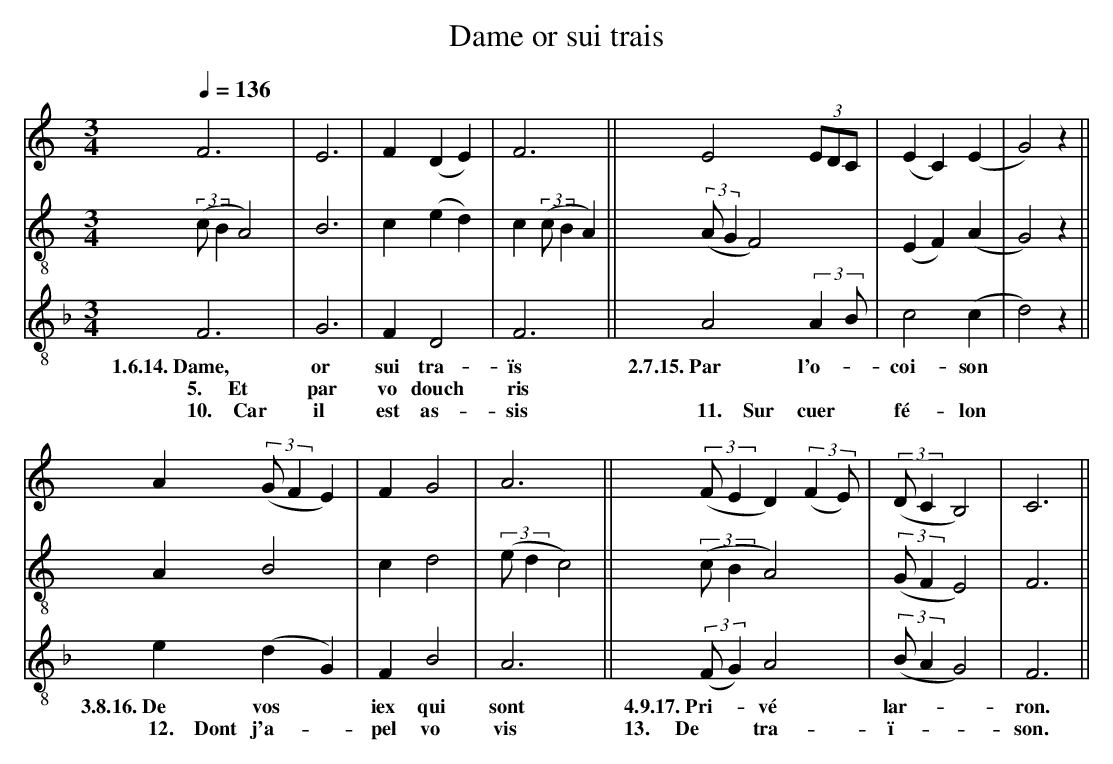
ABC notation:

X:1
T:Dame or sui trais
M:3/4
L:1/4
Q:1/4=136
K:F Lydian
V:1 clef=treble
V:2 clef=treble-8 middle=B,
V:3 clef=treble-8 middle=B,
[V:1 ][K:C] F3            | E3  | F (DE)|  F3              ||       E2      (3E/D/C/|(E C) (E |G2)  z ||
[V:2 ][K:C]((3:2:2C/B,A,2)| B,3 | C (ED)|  C ((3:2:2C/B,A,)||((3:2:2A,/G,     F,2)  |(E,F,)(A,|G,2) z ||
[V:3 ][K:F] F,3           | G,3 | F, D,2|  F,3             ||       A,2 (3:2:2A,B,/ | C2   (C |D2)  z ||
w:  1.6.14.~Dame,           or   sui tra-  ïs               2.7.15.~Par       l'o-*   coi-  son*
w:~~~5.~~~~~Et              par  vo  douch ris
w:~~~10.~~~~Car             il   est as-   sis           ~~~~11.~~~~Sur       cuer*   fé-   lon*
[V:1 ][K:C]  A ((3:2:2G/FE)| F   G2  |       A3    || ((3:2:2F/ E   D)((3:2:2FE/)|((3:2:2D/ C  B,2)| C3  ||
[V:2 ][K:C]  A,       B,2  | C   D2  |((3:2:2E/DC2)|| ((3:2:2C/ B,  A,2)         |((3:2:2G,/F, E,2)| F,3 ||
[V:3 ][K:F]  E       (DG,) | F,  B,2 |       A,3   || ((3:2:2F,/G,) A,2          |((3:2:2B,/A, G,2)| F,3 ||
w:   3.8.16.~De       vos*   iex qui         sont    4.9.17.~Pri-*  vé                   lar-**      ron.
w:~~~~12.~~~~Dont     j'a-*  pel vo          vis     13.~~~~~De*    tra-                 ï-**        son.
